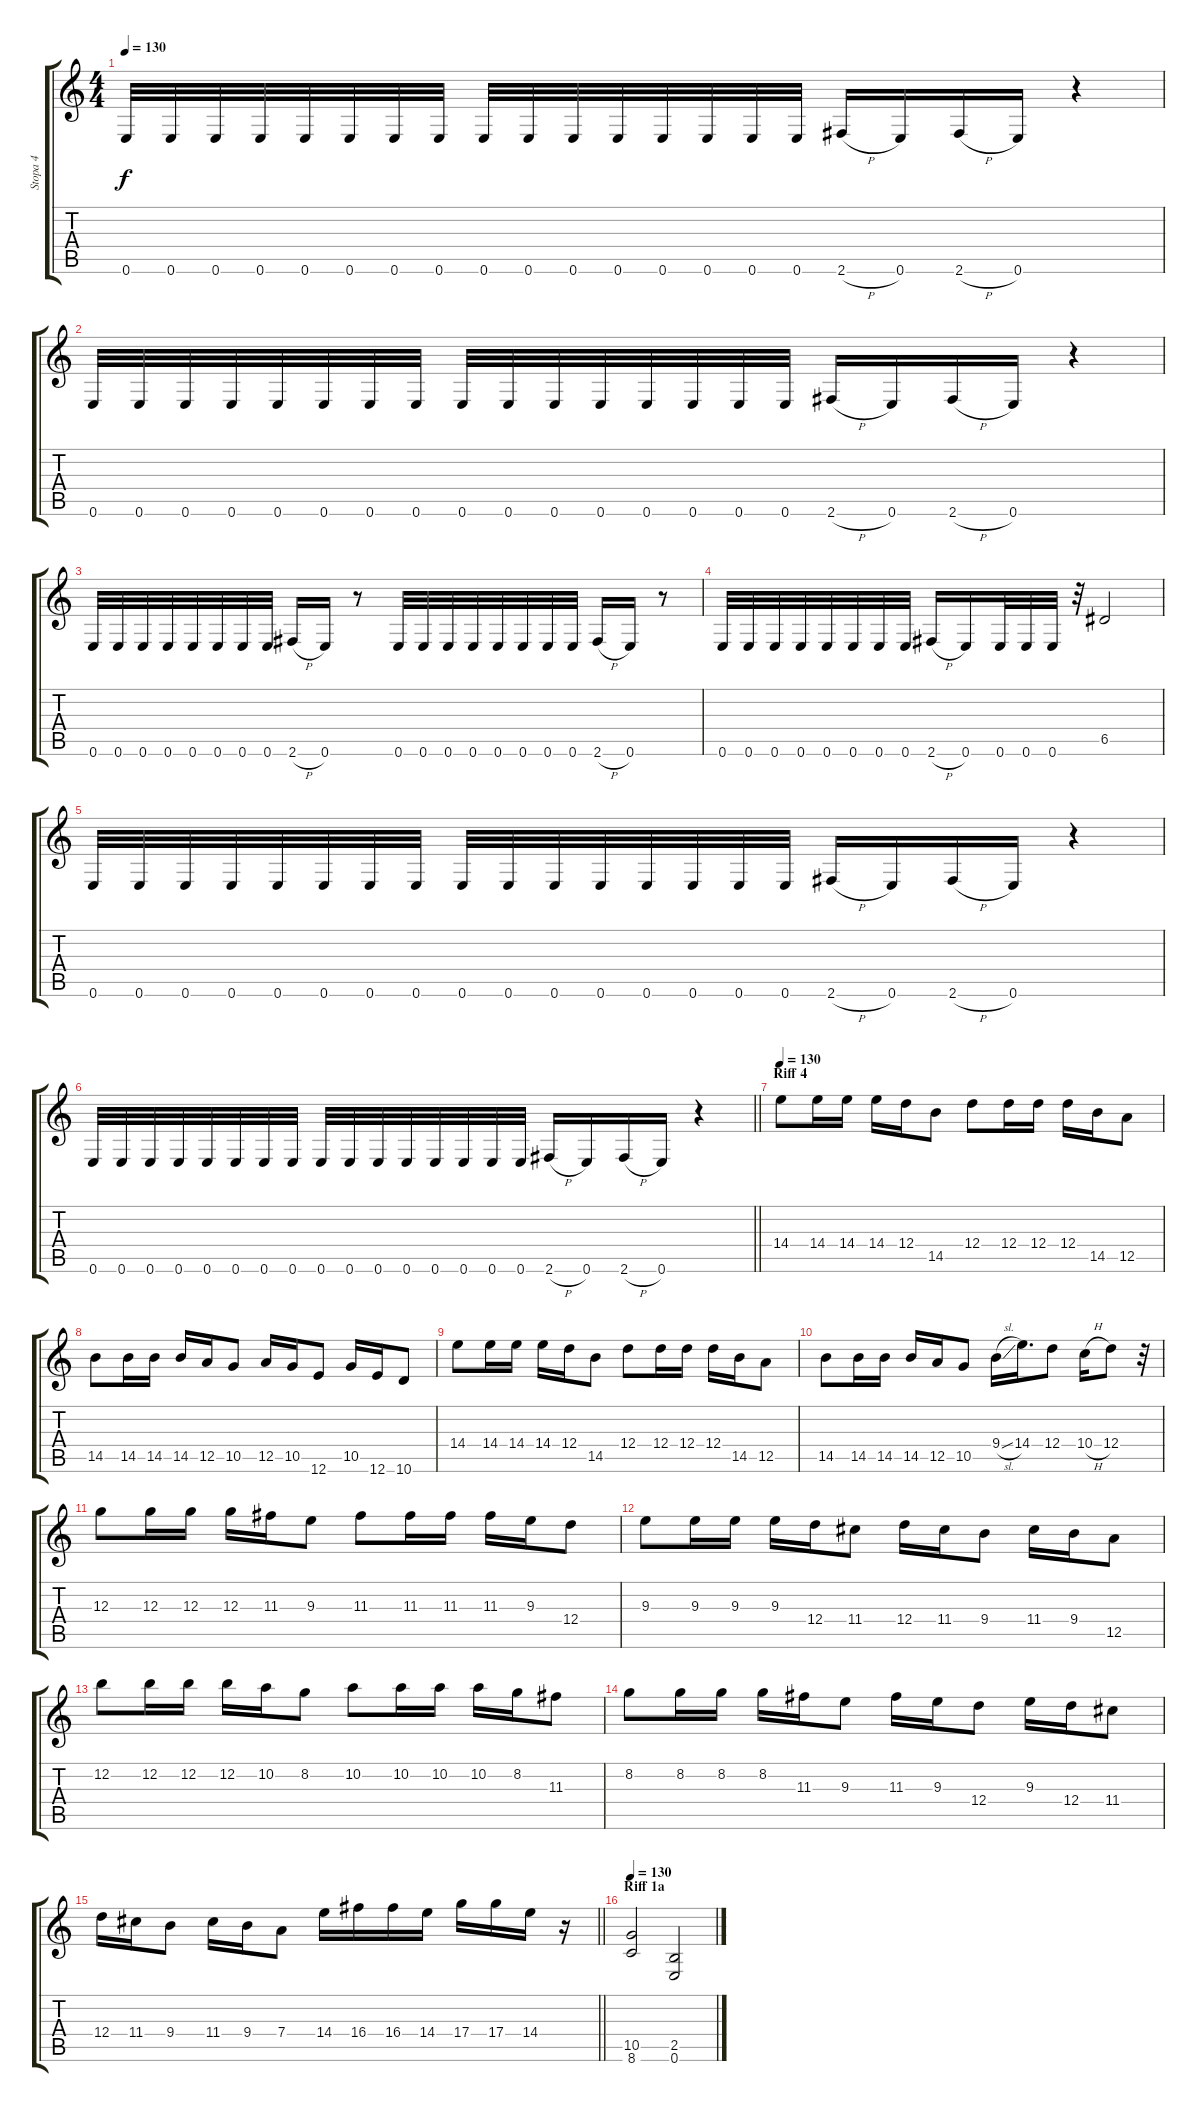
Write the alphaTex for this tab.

\track ("Stopa 4" "Stopa 4") {instrument distortionguitar}
\staff {score tabs}
\tuning (E4 B3 G3 D3 A2 E2) {hide}
\ts (4 4)
\tempo 130
\clef g2
\ks c
0.6.32{dy f} 0.6.32 0.6.32 0.6.32 0.6.32 0.6.32 0.6.32 0.6.32 0.6.32 0.6.32 0.6.32 0.6.32 0.6.32 0.6.32 0.6.32 0.6.32 2.6{h}.16 0.6.16 2.6{h}.16 0.6.16 r.4 |
0.6.32 0.6.32 0.6.32 0.6.32 0.6.32 0.6.32 0.6.32 0.6.32 0.6.32 0.6.32 0.6.32 0.6.32 0.6.32 0.6.32 0.6.32 0.6.32 2.6{h}.16 0.6.16 2.6{h}.16 0.6.16 r.4 |
0.6.32 0.6.32 0.6.32 0.6.32 0.6.32 0.6.32 0.6.32 0.6.32 2.6{h}.16 0.6.16 r.8 0.6.32 0.6.32 0.6.32 0.6.32 0.6.32 0.6.32 0.6.32 0.6.32 2.6{h}.16 0.6.16 r.8 |
0.6.32 0.6.32 0.6.32 0.6.32 0.6.32 0.6.32 0.6.32 0.6.32 2.6{h}.16 0.6.16 0.6.32 0.6.32 0.6.32 r.32 6.5.2 |
0.6.32 0.6.32 0.6.32 0.6.32 0.6.32 0.6.32 0.6.32 0.6.32 0.6.32 0.6.32 0.6.32 0.6.32 0.6.32 0.6.32 0.6.32 0.6.32 2.6{h}.16 0.6.16 2.6{h}.16 0.6.16 r.4 |
\barLineRight lightlight
0.6.32 0.6.32 0.6.32 0.6.32 0.6.32 0.6.32 0.6.32 0.6.32 0.6.32 0.6.32 0.6.32 0.6.32 0.6.32 0.6.32 0.6.32 0.6.32 2.6{h}.16 0.6.16 2.6{h}.16 0.6.16 r.4 |
\section ("" "Riff 4")
\tempo 130
14.4.8 14.4.16 14.4.16 14.4.16 12.4.16 14.5.8 12.4.8 12.4.16 12.4.16 12.4.16 14.5.16 12.5.8 |
14.5.8 14.5.16 14.5.16 14.5.16 12.5.16 10.5.8 12.5.16 10.5.16 12.6.8 10.5.16 12.6.16 10.6.8 |
14.4.8 14.4.16 14.4.16 14.4.16 12.4.16 14.5.8 12.4.8 12.4.16 12.4.16 12.4.16 14.5.16 12.5.8 |
14.5.8 14.5.16 14.5.16 14.5.16 12.5.16 10.5.8 9.4{sl}.16 14.4.16{d} 12.4.8 10.4{h}.16 12.4.8 r.32 |
12.3.8 12.3.16 12.3.16 12.3.16 11.3.16 9.3.8 11.3.8 11.3.16 11.3.16 11.3.16 9.3.16 12.4.8 |
9.3.8 9.3.16 9.3.16 9.3.16 12.4.16 11.4.8 12.4.16 11.4.16 9.4.8 11.4.16 9.4.16 12.5.8 |
12.2.8 12.2.16 12.2.16 12.2.16 10.2.16 8.2.8 10.2.8 10.2.16 10.2.16 10.2.16 8.2.16 11.3.8 |
8.2.8 8.2.16 8.2.16 8.2.16 11.3.16 9.3.8 11.3.16 9.3.16 12.4.8 9.3.16 12.4.16 11.4.8 |
\barLineRight lightlight
12.4.16 11.4.16 9.4.8 11.4.16 9.4.16 7.4.8 14.4.16 16.4.16 16.4.16 14.4.16 17.4.16 17.4.16 14.4.16 r.16 |
\section ("" "Riff 1a")
\tempo 130
(10.5 8.6).2 (2.5 0.6).2
